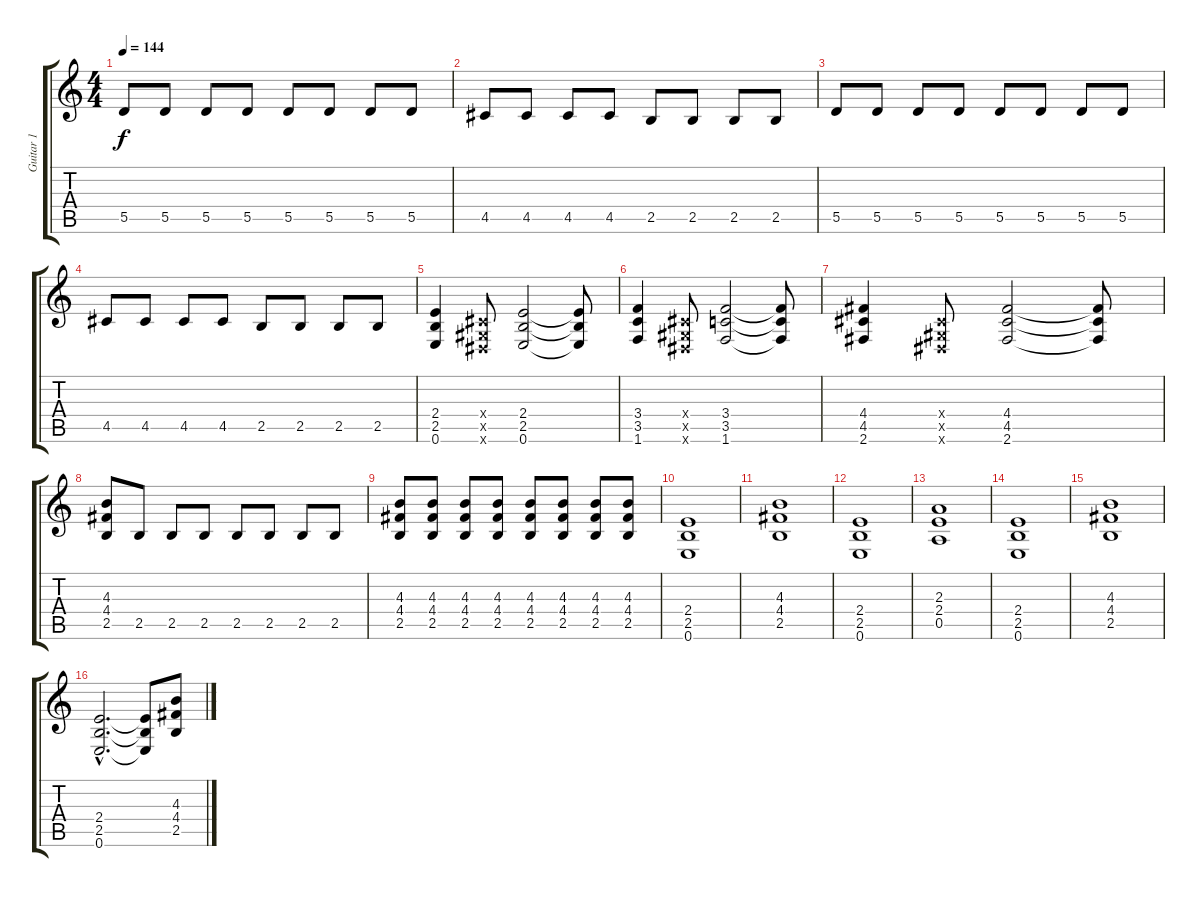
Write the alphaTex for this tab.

\track ("Guitar 1" "Guitar 1") {instrument distortionguitar}
\staff {score tabs}
\tuning (E4 B3 G3 D3 A2 E2) {hide}
\ts (4 4)
\tempo 144
\clef g2
\ks c
5.5.8{dy f} 5.5.8 5.5.8 5.5.8 5.5.8 5.5.8 5.5.8 5.5.8 |
4.5.8 4.5.8 4.5.8 4.5.8 2.5.8 2.5.8 2.5.8 2.5.8 |
5.5.8 5.5.8 5.5.8 5.5.8 5.5.8 5.5.8 5.5.8 5.5.8 |
4.5.8 4.5.8 4.5.8 4.5.8 2.5.8 2.5.8 2.5.8 2.5.8 |
(2.4 2.5 0.6).4 (-1.4{x} -1.5{x} -1.6{x}).8 (2.4 2.5 0.6).2 (2.4{t} 2.5{t} 0.6{t}).8 |
(3.4 3.5 1.6).4 (-1.4{x} -1.5{x} -1.6{x}).8 (3.4 3.5 1.6).2 (3.4{t} 3.5{t} 1.6{t}).8 |
(4.4 4.5 2.6).4 (-1.4{x} -1.5{x} -1.6{x}).8 (4.4 4.5 2.6).2 (4.4{t} 4.5{t} 2.6{t}).8 |
(4.3 4.4 2.5).8 2.5.8 2.5.8 2.5.8 2.5.8 2.5.8 2.5.8 2.5.8 |
(4.3 4.4 2.5).8 (4.3 4.4 2.5).8 (4.3 4.4 2.5).8 (4.3 4.4 2.5).8 (4.3 4.4 2.5).8 (4.3 4.4 2.5).8 (4.3 4.4 2.5).8 (4.3 4.4 2.5).8 |
(2.4 2.5 0.6).1 |
(4.3 4.4 2.5).1 |
(2.4 2.5 0.6).1 |
(2.3 2.4 0.5).1 |
(2.4 2.5 0.6).1 |
(4.3 4.4 2.5).1 |
(2.4{hac} 2.5{hac} 0.6{hac}).2{d} (2.4{t} 2.5{t} 0.6{t}).8 (4.3 4.4 2.5).8
